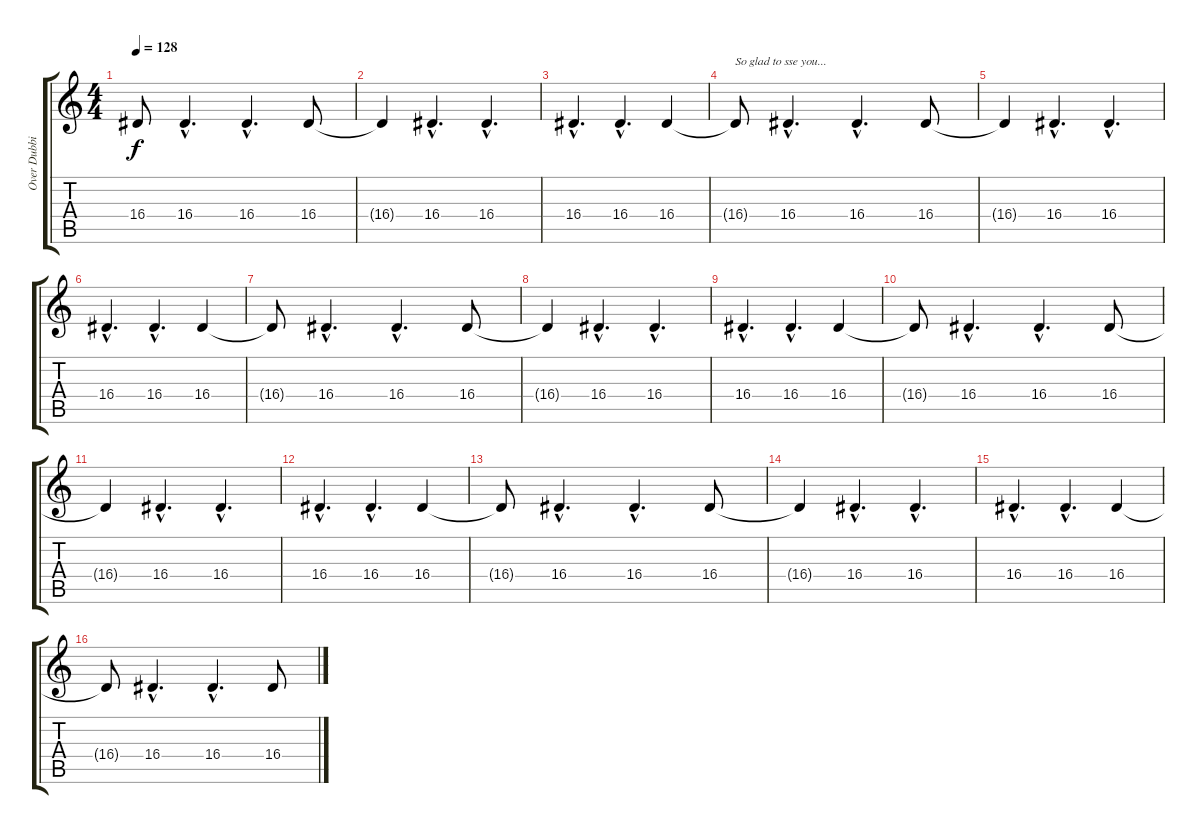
\track ("Over Dubbing" "Over Dubbi") {instrument brightacousticpiano}
\staff {score tabs}
\tuning (Db4 Ab3 E3 B2 Gb2 Db2) {hide}
\ts (4 4)
\tempo 128
\clef g2
\ks c
16.4{t}.8{dy f} 16.4{hac}.4{d} 16.4{hac}.4{d} 16.4.8 |
16.4{t}.4 16.4{hac}.4{d} 16.4{hac}.4{d} |
16.4{hac}.4{d volume 9 instrument brightacousticpiano} 16.4{hac}.4{d} 16.4.4 |
16.4{t}.8{txt "So glad to sse you..."} 16.4{hac}.4{d} 16.4{hac}.4{d} 16.4.8 |
16.4{t}.4 16.4{hac}.4{d} 16.4{hac}.4{d} |
16.4{hac}.4{d volume 8 instrument brightacousticpiano} 16.4{hac}.4{d} 16.4.4 |
16.4{t}.8 16.4{hac}.4{d} 16.4{hac}.4{d} 16.4.8 |
16.4{t}.4 16.4{hac}.4{d} 16.4{hac}.4{d} |
16.4{hac}.4{d volume 8 instrument brightacousticpiano} 16.4{hac}.4{d} 16.4.4 |
16.4{t}.8 16.4{hac}.4{d} 16.4{hac}.4{d} 16.4.8 |
16.4{t}.4 16.4{hac}.4{d} 16.4{hac}.4{d} |
16.4{hac}.4{d volume 9 instrument brightacousticpiano} 16.4{hac}.4{d} 16.4.4 |
16.4{t}.8 16.4{hac}.4{d} 16.4{hac}.4{d} 16.4.8 |
16.4{t}.4 16.4{hac}.4{d} 16.4{hac}.4{d} |
16.4{hac}.4{d volume 9 instrument brightacousticpiano} 16.4{hac}.4{d} 16.4.4 |
16.4{t}.8 16.4{hac}.4{d} 16.4{hac}.4{d} 16.4.8
